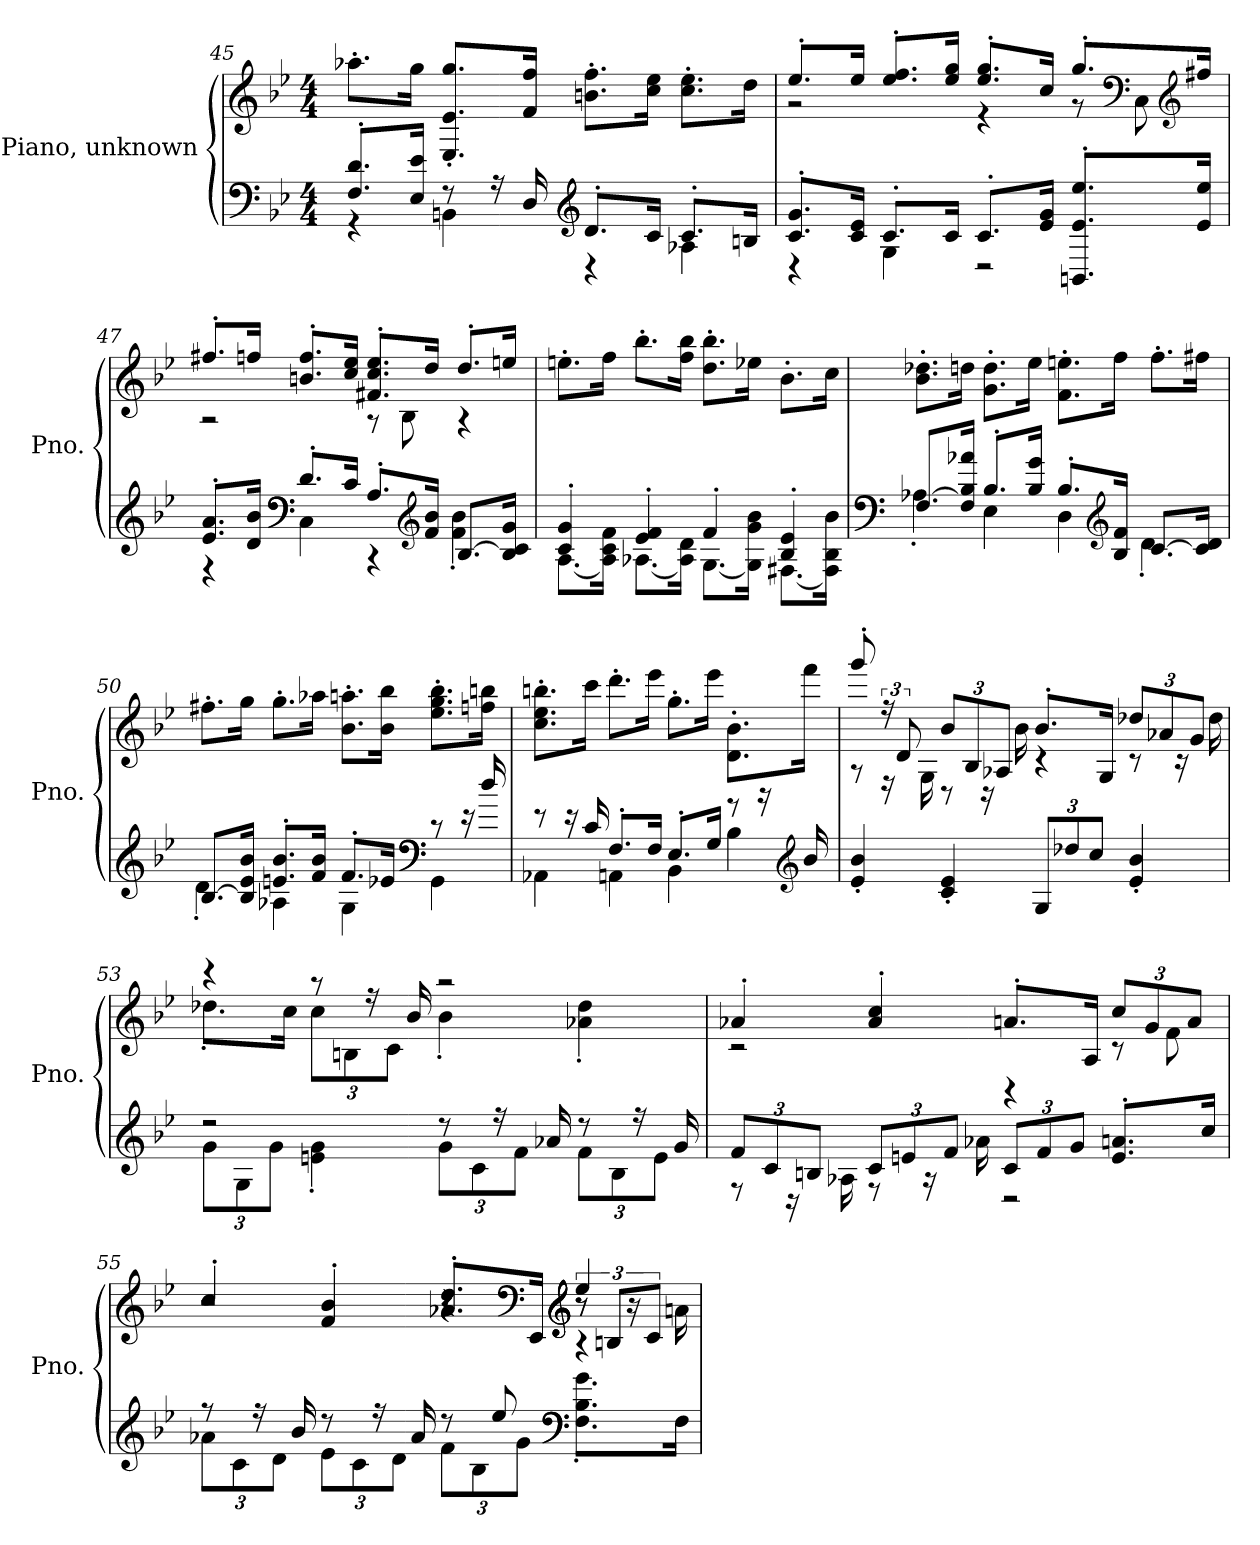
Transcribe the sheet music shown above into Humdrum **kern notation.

**kern	**kern
*part1	*part1
*staff2	*staff1
*I"Piano, unknown	*
*I'Pno.	*
*clefF4	*clefG2
*k[b-e-]	*k[b-e-]
*M4/4	*M4/4
=45	=45
*^	*
8.F/' 8.d/'L	4r	8.aa-X'\L
16E-/ 16e-/Jk	.	16gg\Jk
8r	4BBn\	8.E-/' 8.e-/' 8.gg/'L
16r	.	.
16D/	.	16f/ 16ff/Jk
*clefG2	*	*
8.d'/L	4r	8.bn\' 8.ff\'L
16c/Jk	.	16cc\ 16ee-\Jk
8.c'/L	4A-X\	8.cc\' 8.ee-\'L
16Bn/Jk	.	16dd\Jk
!!LO:LB:g=z
=46	=46	=46
*	*	*^
8.c/' 8.g/'L	4r	8.ee-'/L	2r
16c/ 16e-/Jk	.	16ee-/Jk	.
8.c'/L	4G\	8.ee-/' 8.ff/'L	.
16c/Jk	.	16ee-/ 16gg/Jk	.
8.c'/L	2r	8.ee-/' 8.gg/'L	4r
16e-/ 16g/Jk	.	16cc/Jk	.
8.BBn/' 8.e-/' 8.ee-/'L	.	8.gg'/L	8r
*	*	*clefF4	*
.	.	.	8C\
*	*	*clefG2	*
16e-/ 16ee-/Jk	.	16ff#X/Jk	.
=47	=47	=47	=47
8.e-/' 8.a/'L	4r	8.ff#X'/L	2r
16d/ 16b-/Jk	.	16ffn/Jk	.
*clefF4	*	*	*
8.d'/L	4C\	8.bn/' 8.ff/'L	.
16c/Jk	.	16cc/ 16ee-/Jk	.
8.A'/L	4r	8.f#X/' 8.cc/' 8.ee-/'L	8r
.	.	.	8B-\
*clefG2	*	*	*
16f/ 16b-/Jk	.	16dd/Jk	.
[8.B-/L	4f\' 4b-\'	8.dd'/L	4r
16B-/] 16c/ 16g/Jk	.	16een/Jk	.
*	*	*v	*v
!!LO:LB:g=z
=48	=48	=48
4c/' 4g/'	[8.A\L	8.een'\L
.	16A\] 16c\ 16f\Jk	16ff\Jk
4e-/' 4f/'	[8.A-X\L	8.bb-'\L
.	16A-\] 16d\Jk	16ff\ 16bb-\Jk
4f'/	[8.G\L	8.dd\' 8.bb-\'L
.	16G\] 16g\ 16b-\Jk	16ee-X\Jk
4B-/' 4e-/'	[8.F#X\L	8.b-'\L
.	16F#\] 16B-\ 16b-\Jk	16cc\Jk
=49	=49	=49
*clefF4	*	*
[8.F/L	4A-X'\	8.b-\' 8.dd-X\'L
16F/] 16B-/ 16a-X/Jk	.	16ddn\Jk
8.B-'/L	4E-\	8.g\' 8.dd\'L
16B-/ 16g/Jk	.	16ee-\Jk
8.B-'/L	4D\	8.f\' 8.een\'L
*clefG2	*	*
16B-/ 16f/Jk	.	16ff\Jk
[8.c/L	4d'\	8.ff'\L
16c/] 16d/Jk	.	16ff#X\Jk
!!LO:LB:g=z
=50	=50	=50
[8.B-/L	4d'\	8.ff#X'\L
16B-/] 16e-/ 16b-/Jk	.	16gg\Jk
8.en/' 8.b-/'L	4A-X\	8.gg'\L
16f/ 16b-/Jk	.	16aa-X\Jk
8.f'/L	4G\	8.b-\' 8.aan\'L
16e-X/Jk	.	16b-\ 16bb-\Jk
*clefF4	*	*
8r	4GG\	8.ee-\' 8.gg\' 8.bb-\'L
16r	.	.
16dd/	.	16ffn\ 16bbn\Jk
=51	=51	=51
8r	4AA-X\	8.cc\' 8.ee-\' 8.bbn\'L
16r	.	.
16c/	.	16ccc\Jk
8.F'/L	4AAn\	8.ddd'\L
16F/Jk	.	16eee-\Jk
8.E-'/L	4BB-\	8.gg'\L
16G/Jk	.	16eee-\Jk
8r	4B-\	8.d\' 8.b-\'L
16r	.	.
*clefG2	*	*
16b-/	.	16fff\Jk
*v	*v	*
!!LO:LB:g=z
=52	=52
*	*^
4e-/' 4b-/'	8ggg'/	8r
.	24r	16r
.	12d/	.
.	.	16G\
*	*Xbrackettup	*
4c/' 4e-/'	12b-/L	8r
.	12B-/	.
.	.	16r
.	12A-X/J	.
.	.	16b-\
*Xbrackettup	*	*
12G/L	8.b-'/L	4r
12dd-X/	.	.
12cc/J	.	.
.	16G/Jk	.
4e-/' 4b-/'	12dd-X/L	8r
.	12a-X/	.
.	.	16r
.	12g/J	.
.	.	16dd-\
=53	=53	=53
*^	*	*
2r	12g\L	4r	8.dd-X'\L
.	12G\	.	.
.	12g\J	.	.
.	.	.	16cc\Jk
.	4en\' 4g\'	8r	12cc\L
.	.	.	12Bn\
.	.	16r	.
.	.	.	12c\J
.	.	16b-/	.
8r	12g\L	2r	4b-'\
.	12c\	.	.
16r	.	.	.
.	12f\J	.	.
16a-X/	.	.	.
8r	12f\L	.	4a-X\' 4dd-\'
.	12B-\	.	.
16r	.	.	.
.	12e\J	.	.
16g/	.	.	.
!!LO:LB:g=z	!!
=54	=54	=54	=54
12f/L	8r	4a-X'/	2r
12c/	.	.	.
.	16r	.	.
12Bn/J	.	.	.
.	16A-X\	.	.
12c/L	8r	4a-/' 4cc/'	.
12en/	.	.	.
.	16r	.	.
12f/J	.	.	.
.	16a-X\	.	.
12c/L	2r	8.an'/L	4r
12f/	.	.	.
12g/J	.	.	.
.	.	16A/Jk	.
8.e/' 8.an/'L	.	12cc/L	8r
.	.	12g/	.
.	.	.	8f\
.	.	12a/J	.
16cc/Jk	.	.	.
!!LO:PB:g=z
=55	=55	=55	=55
*	*	*	*^
8r	12a-X\L	2r	2r	4cc'/
.	12c\	.	.	.
16r	.	.	.	.
.	12d\J	.	.	.
16b-/	.	.	.	.
8r	12e-\L	.	.	4f/' 4b-/'
.	12c\	.	.	.
16r	.	.	.	.
.	12d\J	.	.	.
16a-/	.	.	.	.
8r	12f\L	4r	4r	8.a-X/' 8.dd/'L
.	12B-\	.	.	.
8ee-/	.	.	.	.
.	12g\J	.	.	.
*	*	*clefF4	*	*
.	.	.	.	16EE-/Jk
*clefF4	*	*clefG2	*	*
*	*	*	*	*brackettup
4r	8.F\' 8.B-\' 8.g\'L	4ee-/	8r	12r
.	.	.	.	12Bn/L
.	.	.	16r	.
.	.	.	.	12c/J
.	16F\Jk	.	16an\	.
*v	*v	*	*	*
*	*v	*v	*v
=	=
*-	*-
